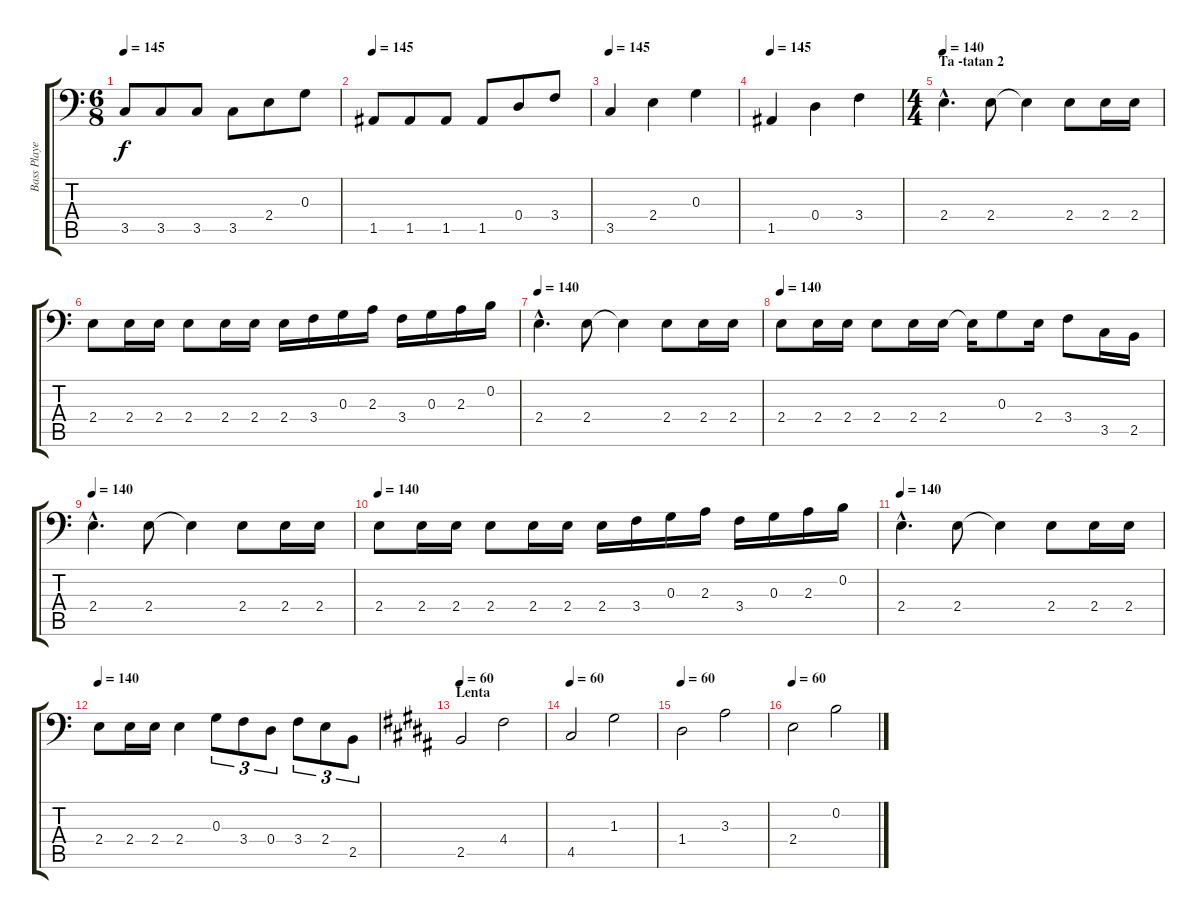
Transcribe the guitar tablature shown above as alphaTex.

\track ("Bass Player" "Bass Playe") {instrument electricbassfinger}
\staff {score tabs}
\tuning (E3 B2 G2 D2 A1 E1) {hide}
\ts (6 8)
\tempo 145
\clef f4
\ks c
3.5.8{dy f} 3.5.8 3.5.8 3.5.8 2.4.8 0.3.8 |
\tempo 145
1.5.8 1.5.8 1.5.8 1.5.8 0.4.8 3.4.8 |
\tempo 145
3.5.4 2.4.4 0.3.4 |
\tempo 145
1.5.4 0.4.4 3.4.4 |
\ts (4 4)
\section ("" "Ta -tatan 2")
\tempo 140
2.4{hac}.4{d} 2.4.8 2.4{t}.4 2.4.8 2.4.16 2.4.16 |
2.4.8 2.4.16 2.4.16 2.4.8 2.4.16 2.4.16 2.4.16 3.4.16 0.3.16 2.3.16 3.4.16 0.3.16 2.3.16 0.2.16 |
\tempo 140
2.4{hac}.4{d} 2.4.8 2.4{t}.4 2.4.8 2.4.16 2.4.16 |
\tempo 140
2.4.8 2.4.16 2.4.16 2.4.8 2.4.16 2.4.16 2.4{t}.16 0.3.8 2.4.16 3.4.8 3.5.16 2.5.16 |
\tempo 140
2.4{hac}.4{d} 2.4.8 2.4{t}.4 2.4.8 2.4.16 2.4.16 |
\tempo 140
2.4.8 2.4.16 2.4.16 2.4.8 2.4.16 2.4.16 2.4.16 3.4.16 0.3.16 2.3.16 3.4.16 0.3.16 2.3.16 0.2.16 |
\tempo 140
2.4{hac}.4{d} 2.4.8 2.4{t}.4 2.4.8 2.4.16 2.4.16 |
\tempo 140
2.4.8 2.4.16 2.4.16 2.4.4 0.3.8{tu (3 2)} 3.4.8{tu (3 2)} 0.4.8{tu (3 2)} 3.4.8{tu (3 2)} 2.4.8{tu (3 2)} 2.5.8{tu (3 2)} |
\section ("" "Lenta")
\tempo 60
\ks b
2.5.2 4.4.2 |
\tempo 60
4.5.2 1.3.2 |
\tempo 60
1.4.2 3.3.2 |
\tempo 60
2.4.2 0.2.2
